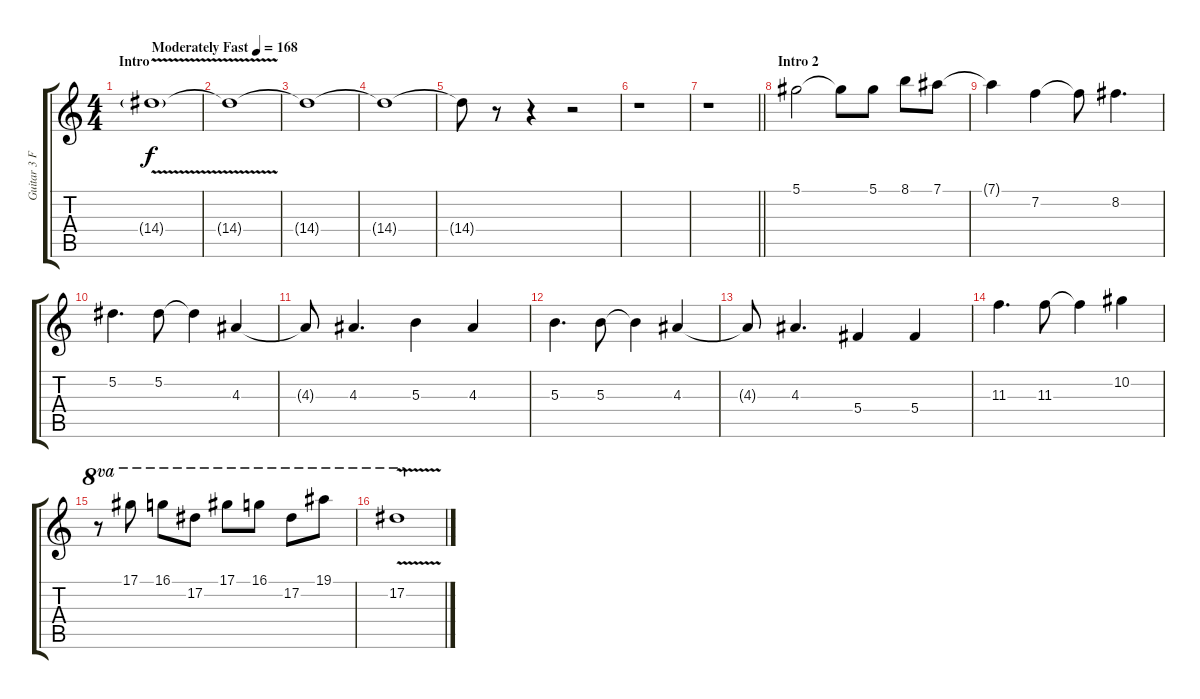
\track ("Guitar 3 Fill In" "Guitar 3 F") {instrument distortionguitar}
\staff {score tabs}
\tuning (Eb4 Bb3 Gb3 Db3 Ab2 Eb2) {hide}
\ts (4 4)
\section ("" "Intro")
\tempo (168 "Moderately Fast")
\clef g2
\ks c
14.4{v g}.1{dy f instrument distortionguitar} |
14.4{t}.1 |
14.4{t}.1 |
14.4{t}.1 |
14.4{t}.8 r.8 r.4 r.2 |
r.1 |
\barLineRight lightlight
r.1 |
\section ("" "Intro 2")
5.1.2 5.1{t}.8 5.1.8 8.1.8 7.1.8 |
7.1{t}.4 7.2.4 7.2{t}.8 8.2.4{d} |
5.2.4{d} 5.2.8 5.2{t}.4 4.3.4 |
4.3{t}.8 4.3.4{d} 5.3.4 4.3.4 |
5.3.4{d} 5.3.8 5.3{t}.4 4.3.4 |
4.3{t}.8 4.3.4{d} 5.4.4 5.4.4 |
11.3.4{d} 11.3.8 11.3{t}.4 10.2.4 |
r.8{ot 8va} 17.1.8{ot 8va} 16.1.8{ot 8va} 17.2.8{ot 8va} 17.1.8{ot 8va} 16.1.8{ot 8va} 17.2.8{ot 8va} 19.1.8{ot 8va} |
17.2{v}.1{ot 8va}
